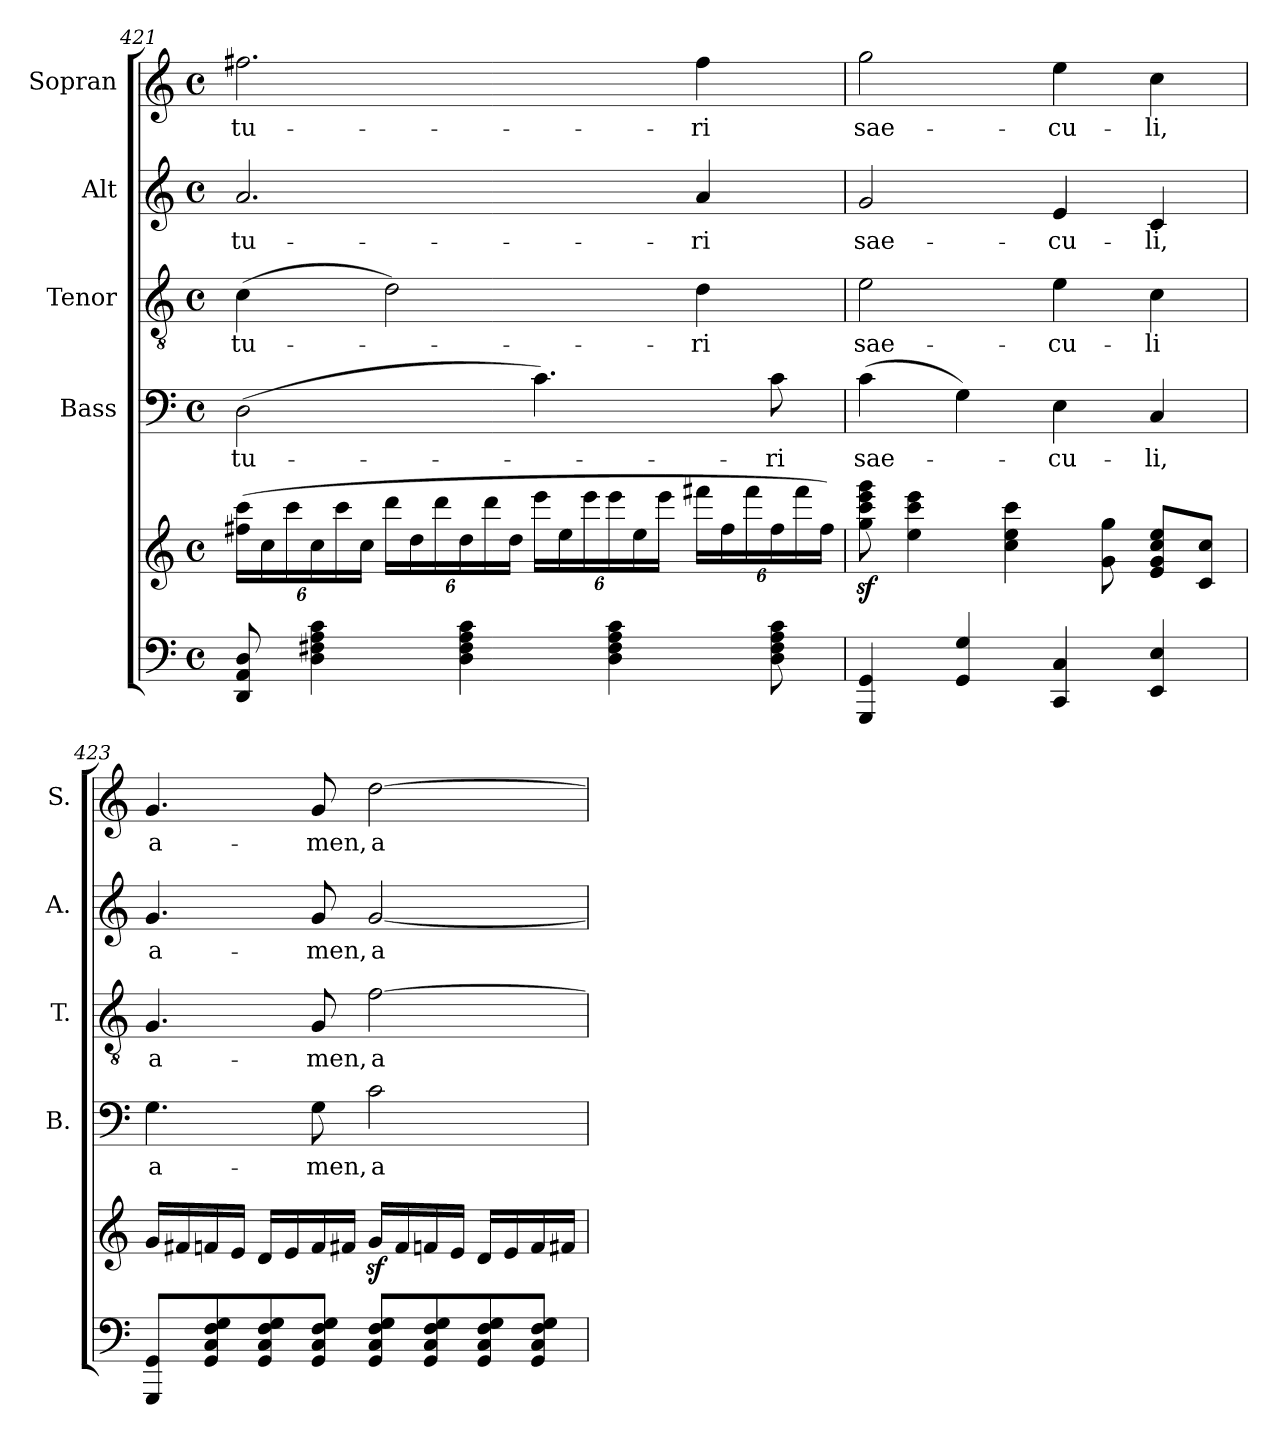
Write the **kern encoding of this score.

**kern	**kern	**kern	**text	**kern	**text	**kern	**text	**kern	**text
*part5	*part5	*part4	*part4	*part3	*part3	*part2	*part2	*part1	*part1
*staff6	*staff5	*staff4	*staff4	*staff3	*staff3	*staff2	*staff2	*staff1	*staff1
*	*	*I"Bass	*	*I"Tenor	*	*I"Alt	*	*I"Sopran	*
*	*	*I'B.	*	*I'T.	*	*I'A.	*	*I'S.	*
*clefF4	*clefG2	*clefF4	*	*clefGv2	*	*clefG2	*	*clefG2	*
*k[]	*k[]	*k[]	*	*k[]	*	*k[]	*	*k[]	*
*C:	*C:	*C:	*	*C:	*	*C:	*	*C:	*
*M4/4	*M4/4	*M4/4	*	*M4/4	*	*M4/4	*	*M4/4	*
*met(c)	*met(c)	*met(c)	*	*met(c)	*	*met(c)	*	*met(c)	*
*	*Xbrackettup	*	*	*	*	*	*	*	*
=421	=421	=421	=421	=421	=421	=421	=421	=421	=421
!	!	!	!LO:LY:b	!	!LO:LY:b	!	!LO:LY:b	!	!LO:LY:b
8DD/ 8AA/ 8D/	(>24ff#X\ 24ccc\LL	(>2D\	-tu-	(>4c\	-tu-	2.a/	-tu-	2.ff#X\	-tu-
.	24cc\	.	.	.	.	.	.	.	.
.	24ccc\	.	.	.	.	.	.	.	.
4D\ 4F#X\ 4A\ 4c\	24cc\	.	.	.	.	.	.	.	.
.	24ccc\	.	.	.	.	.	.	.	.
.	24cc\JJ	.	.	.	.	.	.	.	.
.	24ddd\LL	.	.	2d\)	.	.	.	.	.
.	24dd\	.	.	.	.	.	.	.	.
.	24ddd\	.	.	.	.	.	.	.	.
4D\ 4F#\ 4A\ 4c\	24dd\	.	.	.	.	.	.	.	.
.	24ddd\	.	.	.	.	.	.	.	.
.	24dd\JJ	.	.	.	.	.	.	.	.
.	24eee\LL	4.c\)	.	.	.	.	.	.	.
.	24ee\	.	.	.	.	.	.	.	.
.	24eee\	.	.	.	.	.	.	.	.
4D\ 4F#\ 4A\ 4c\	24eee\	.	.	.	.	.	.	.	.
.	24ee\	.	.	.	.	.	.	.	.
.	24eee\JJ	.	.	.	.	.	.	.	.
!	!	!	!	!	!LO:LY:b	!	!LO:LY:b	!	!LO:LY:b
.	24fff#X\LL	.	.	4d\	-ri	4a/	-ri	4ff#\	-ri
.	24ff#\	.	.	.	.	.	.	.	.
.	24fff#\	.	.	.	.	.	.	.	.
!	!	!	!LO:LY:b	!	!	!	!	!	!
8D\ 8F#\ 8A\ 8c\	24ff#\	8c\	-ri	.	.	.	.	.	.
.	24fff#\	.	.	.	.	.	.	.	.
.	24ff#\JJ)	.	.	.	.	.	.	.	.
=422	=422	=422	=422	=422	=422	=422	=422	=422	=422
!	!	!	!LO:LY:b	!	!LO:LY:b	!	!LO:LY:b	!	!LO:LY:b
4GGG/ 4GG/	8gg\z< 8ccc\z< 8eee\z< 8ggg\z<	(>4c\	sae-	2e\	sae-	2g/	sae-	2gg\	sae-
.	4ee\ 4ccc\ 4eee\	.	.	.	.	.	.	.	.
4GG/ 4G/	.	4G\)	.	.	.	.	.	.	.
.	4cc\ 4ee\ 4ccc\	.	.	.	.	.	.	.	.
!	!	!	!LO:LY:b	!	!LO:LY:b	!	!LO:LY:b	!	!LO:LY:b
4CC/ 4C/	.	4E\	-cu-	4e\	-cu-	4e/	-cu-	4ee\	-cu-
.	8g\ 8gg\	.	.	.	.	.	.	.	.
!	!	!	!LO:LY:b	!	!LO:LY:b	!	!LO:LY:b	!	!LO:LY:b
4EE/ 4E/	8e/ 8g/ 8cc/ 8ee/L	4C/	-li,	4c\	-li	4c/	-li,	4cc\	-li,
.	8c/ 8cc/J	.	.	.	.	.	.	.	.
!!LO:PB:g=z
=423	=423	=423	=423	=423	=423	=423	=423	=423	=423
!	!	!	!LO:LY:b	!	!LO:LY:b	!	!LO:LY:b	!	!LO:LY:b
8GGG/ 8GG/L	16g/LL	4.G\	a-	4.G/	a-	4.g/	a-	4.g/	a-
.	16f#X/	.	.	.	.	.	.	.	.
8GG/ 8C/ 8F/ 8G/	16fn/	.	.	.	.	.	.	.	.
.	16e/JJ	.	.	.	.	.	.	.	.
8GG/ 8C/ 8F/ 8G/	16d/LL	.	.	.	.	.	.	.	.
.	16e/	.	.	.	.	.	.	.	.
!	!	!	!LO:LY:b	!	!LO:LY:b	!	!LO:LY:b	!	!LO:LY:b
8GG/ 8C/ 8F/ 8G/J	16f/	8G\	-men,	8G/	-men,	8g/	-men,	8g/	-men,
.	16f#X/JJ	.	.	.	.	.	.	.	.
!	!	!	!LO:LY:b	!	!LO:LY:b	!	!LO:LY:b	!	!LO:LY:b
8GG/ 8C/ 8F/ 8G/L	16gz</LL	2c\	a-	[2f\	a-	[2g/	a-	[2dd\	a-
.	16f#/	.	.	.	.	.	.	.	.
8GG/ 8C/ 8F/ 8G/	16fn/	.	.	.	.	.	.	.	.
.	16e/JJ	.	.	.	.	.	.	.	.
8GG/ 8C/ 8F/ 8G/	16d/LL	.	.	.	.	.	.	.	.
.	16e/	.	.	.	.	.	.	.	.
8GG/ 8C/ 8F/ 8G/J	16f/	.	.	.	.	.	.	.	.
.	16f#X/JJ	.	.	.	.	.	.	.	.
=	=	=	=	=	=	=	=	=	=
*-	*-	*-	*-	*-	*-	*-	*-	*-	*-
